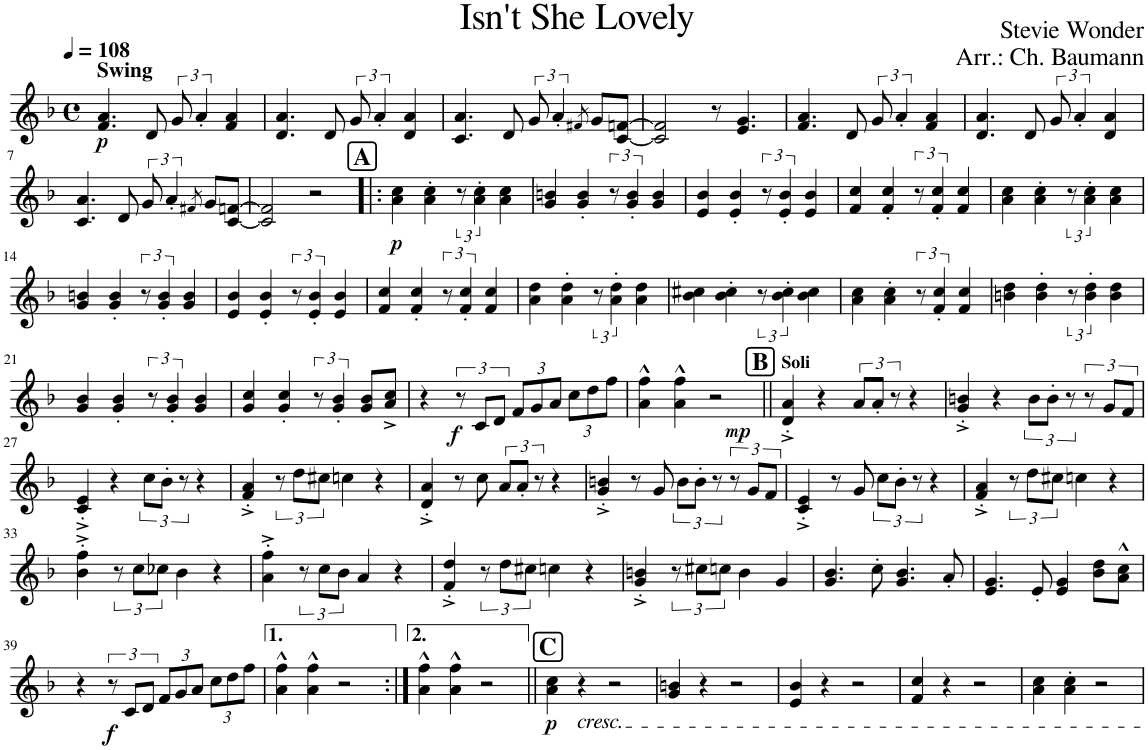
**kern	**dynam
*part1	*part1
*staff1	*staff1
*I"Bb Trumpet I, II	*
*I'Bb Tpt. I, II	*
*clefG2	*
*Trd1c2	*
*k[b-]	*
*M4/4	*
*met(c)	*
*MM108	*
=1	=1
!LO:TX:a:B:t=Swing	!
!	!LO:DY:b
4.f/ 4.a/	p
8d/	.
12g/	.
6a'/	.
4f/ 4a/	.
=2	=2
4.d/ 4.a/	.
8d/	.
12g/	.
6a'/	.
4d/ 4a/	.
=3	=3
4.c/ 4.a/	.
8d/	.
12g/	.
6a'/	.
8qf#X/	.
8g/L	.
[8c/ [8fn/J	.
=4	=4
2c/] 2f/]	.
8r	.
4.e/ 4.g/	.
=5	=5
4.f/ 4.a/	.
8d/	.
12g/	.
6a'/	.
4f/ 4a/	.
=6	=6
4.d/ 4.a/	.
8d/	.
12g/	.
6a'/	.
4d/ 4a/	.
!!LO:LB:g=z
=7	=7
4.c/ 4.a/	.
8d/	.
12g/	.
6a'/	.
8qf#X/	.
8g/L	.
[8c/ [8fn/J	.
=8	=8
2c/] 2f/]	.
2r	.
!!LO:REH:place=s1:a:B:cj:fs=14:t=A
=9!|:	=9!|:
!	!LO:DY:b
4a\ 4cc\	p
4a\' 4cc\'	.
12r	.
6a\' 6cc\'	.
4a\ 4cc\	.
=10	=10
4g/ 4bn/	.
4g/' 4b/'	.
12r	.
6g/' 6b/'	.
4g/ 4b/	.
=11	=11
4e/ 4b-/	.
4e/' 4b-/'	.
12r	.
6e/' 6b-/'	.
4e/ 4b-/	.
=12	=12
4f/ 4cc/	.
4f/' 4cc/'	.
12r	.
6f/' 6cc/'	.
4f/ 4cc/	.
=13	=13
4a\ 4cc\	.
4a\' 4cc\'	.
12r	.
6a\' 6cc\'	.
4a\ 4cc\	.
!!LO:LB:g=z
=14	=14
4g/ 4bn/	.
4g/' 4b/'	.
12r	.
6g/' 6b/'	.
4g/ 4b/	.
=15	=15
4e/ 4b-/	.
4e/' 4b-/'	.
12r	.
6e/' 6b-/'	.
4e/ 4b-/	.
=16	=16
4f/ 4cc/	.
4f/' 4cc/'	.
12r	.
6f/' 6cc/'	.
4f/ 4cc/	.
=17	=17
4a\ 4dd\	.
4a\' 4dd\'	.
12r	.
6a\' 6dd\'	.
4a\ 4dd\	.
=18	=18
4b-\ 4cc#X\	.
4b-\' 4cc#\'	.
12r	.
6b-\' 6cc#\'	.
4b-\ 4cc#\	.
=19	=19
4a\ 4cc\	.
4a\' 4cc\'	.
12r	.
6f/' 6cc/'	.
4f/ 4cc/	.
=20	=20
4bn\ 4dd\	.
4b\' 4dd\'	.
12r	.
6b\' 6dd\'	.
4b\ 4dd\	.
!!LO:LB:g=z
=21	=21
4g/ 4b-/	.
4g/' 4b-/'	.
12r	.
6g/' 6b-/'	.
4g/ 4b-/	.
=22	=22
4g/ 4cc/	.
4g/' 4cc/'	.
12r	.
6g/' 6b-/'	.
8g/ 8b-/L	.
8a/^ 8cc/^J	.
=23	=23
4r	.
!	!LO:DY:b
12r	f
12c/L	.
12d/J	.
*Xbrackettup	*
12f/L	.
12g/	.
12a/J	.
12cc\L	.
12dd\	.
12ff\J	.
=24	=24
4a\^^ 4ff\^^	.
4a\^^ 4ff\^^	.
!	!LO:DY:b
2r	mp
!!LO:REH:place=s1:a:B:cj:fs=14:t=B
=25||	=25||
!LO:TX:a:B:t=Soli	!
4d/'^ 4a/'^	.
4r	.
*brackettup	*
12a/L	.
12a'/J	.
12r	.
4r	.
=26	=26
4g/'^ 4bn/'^	.
4r	.
12b\L	.
12b'\J	.
12r	.
12r	.
12g/L	.
12f/J	.
!!LO:LB:g=z
=27	=27
4c/'^ 4e/'^	.
4r	.
12cc\L	.
12b-'\J	.
12r	.
4r	.
=28	=28
4f/'^ 4a/'^	.
12r	.
12dd\L	.
12cc#X\J	.
4ccn\	.
4r	.
=29	=29
4d/'^ 4a/'^	.
8r	.
8cc\	.
12a/L	.
12a'/J	.
12r	.
4r	.
=30	=30
4g/'^ 4bn/'^	.
8r	.
8g/	.
12b\L	.
12b'\J	.
12r	.
12r	.
12g/L	.
12f/J	.
=31	=31
4c/'^ 4e/'^	.
8r	.
8g/	.
12cc\L	.
12b-'\J	.
12r	.
4r	.
=32	=32
4f/'^ 4a/'^	.
12r	.
12dd\L	.
12cc#X\J	.
4ccn\	.
4r	.
!!LO:LB:g=z
=33	=33
4b-\'^ 4ff\'^	.
12r	.
12cc\L	.
12cc-X\J	.
4b-\	.
4r	.
=34	=34
4a\'^ 4ff\'^	.
12r	.
12cc\L	.
12b-\J	.
4a/	.
4r	.
=35	=35
4f/'^ 4dd/'^	.
12r	.
12dd\L	.
12cc#X\J	.
4ccn\	.
4r	.
=36	=36
4g/'^ 4bn/'^	.
12r	.
12cc#X\L	.
12ccn\J	.
4b\	.
4g/	.
=37	=37
4.g/ 4.b-/	.
8cc'\	.
4.g/ 4.b-/	.
8a'/	.
=38	=38
4.e/ 4.g/	.
8e'/	.
4e/ 4g/	.
8b-\ 8dd\L	.
8a\^^ 8cc\^^J	.
!!LO:LB:g=z
=39	=39
4r	.
!	!LO:DY:b
12r	f
12c/L	.
12d/J	.
*Xbrackettup	*
12f/L	.
12g/	.
12a/J	.
12cc\L	.
12dd\	.
12ff\J	.
=40	=40
4a\^^ 4ff\^^	.
4a\^^ 4ff\^^	.
2r	.
=41:|!	=41:|!
4a\^^ 4ff\^^	.
4a\^^ 4ff\^^	.
2r	.
!!LO:REH:place=s1:a:B:cj:fs=14:t=C
=42||	=42||
!	!LO:DY:b
4a\ 4cc\	p
!LO:TX:b:i:t=cresc.	!
4r	.
2r	.
=43	=43
4g/ 4bn/	.
4r	.
2r	.
=44	=44
4e/ 4b-/	.
4r	.
2r	.
=45	=45
4f/ 4cc/	.
4r	.
2r	.
=46	=46
4a\ 4cc\	.
4a\' 4cc\'	.
2r	.
=	=
*-	*-
